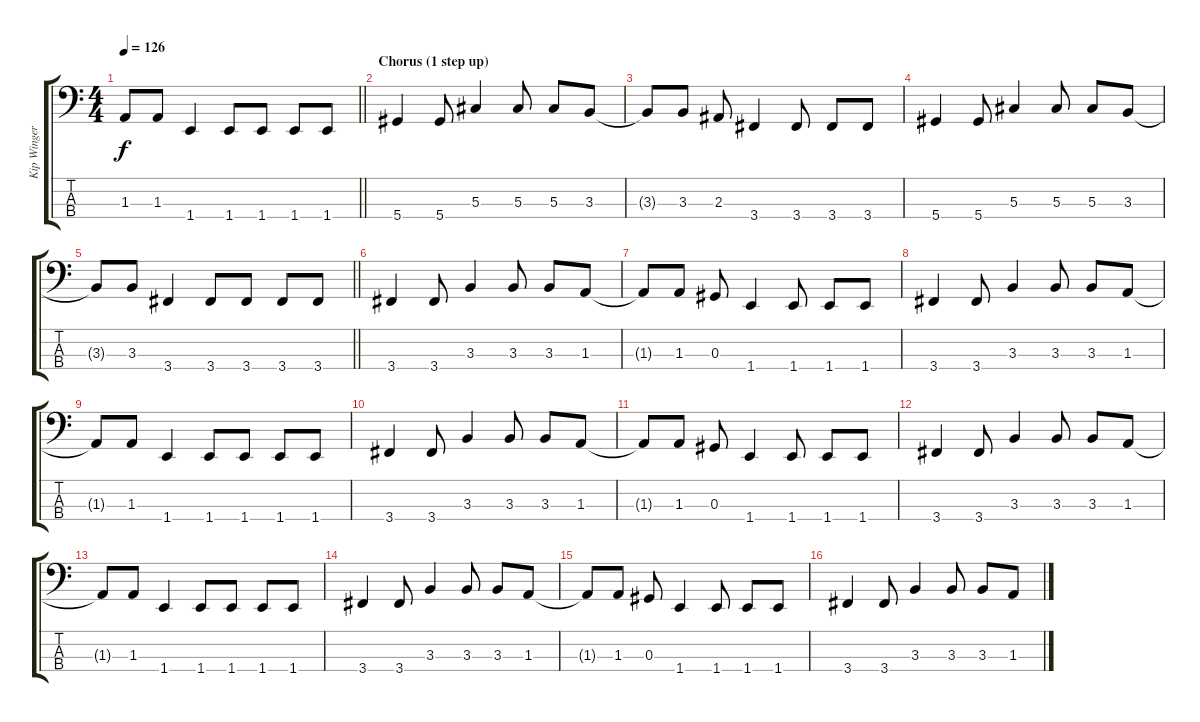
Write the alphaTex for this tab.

\track ("Kip Winger" "Kip Winger") {instrument electricbassfinger}
\staff {score tabs}
\tuning (Gb2 Db2 Ab1 Eb1) {hide}
\ts (4 4)
\tempo 126
\clef f4
\barLineRight lightlight
\ks c
1.3{t}.8{dy f} 1.3.8 1.4.4 1.4.8 1.4.8 1.4.8 1.4.8 |
\section ("" "Chorus (1 step up)")
5.4.4 5.4.8 5.3.4 5.3.8 5.3.8 3.3.8 |
3.3{t}.8 3.3.8 2.3.8 3.4.4 3.4.8 3.4.8 3.4.8 |
5.4.4 5.4.8 5.3.4 5.3.8 5.3.8 3.3.8 |
\barLineRight lightlight
3.3{t}.8 3.3.8 3.4.4 3.4.8 3.4.8 3.4.8 3.4.8 |
3.4.4 3.4.8 3.3.4 3.3.8 3.3.8 1.3.8 |
1.3{t}.8 1.3.8 0.3.8 1.4.4 1.4.8 1.4.8 1.4.8 |
3.4.4 3.4.8 3.3.4 3.3.8 3.3.8 1.3.8 |
1.3{t}.8 1.3.8 1.4.4 1.4.8 1.4.8 1.4.8 1.4.8 |
3.4.4 3.4.8 3.3.4 3.3.8 3.3.8 1.3.8 |
1.3{t}.8 1.3.8 0.3.8 1.4.4 1.4.8 1.4.8 1.4.8 |
3.4.4 3.4.8 3.3.4 3.3.8 3.3.8 1.3.8 |
1.3{t}.8 1.3.8 1.4.4 1.4.8 1.4.8 1.4.8 1.4.8 |
3.4.4{volume 7} 3.4.8 3.3.4 3.3.8 3.3.8 1.3.8 |
1.3{t}.8 1.3.8 0.3.8 1.4.4 1.4.8 1.4.8 1.4.8 |
3.4.4 3.4.8 3.3.4 3.3.8 3.3.8 1.3.8
